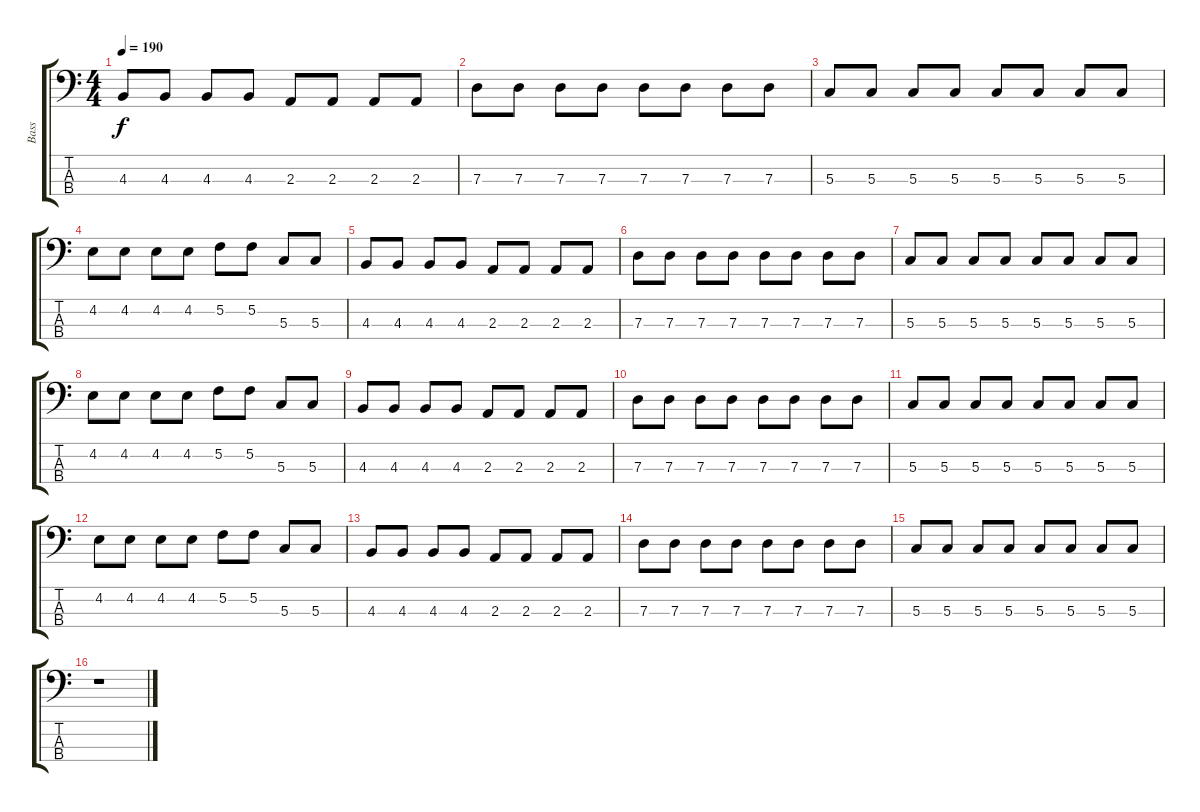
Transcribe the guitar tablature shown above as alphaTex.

\track ("Bass" "Bass") {instrument electricbasspick}
\staff {score tabs}
\tuning (F2 C2 G1 C1) {hide}
\ts (4 4)
\tempo 190
\clef f4
\ks c
4.3.8{dy f} 4.3.8 4.3.8 4.3.8 2.3.8 2.3.8 2.3.8 2.3.8 |
7.3.8 7.3.8 7.3.8 7.3.8 7.3.8 7.3.8 7.3.8 7.3.8 |
5.3.8 5.3.8 5.3.8 5.3.8 5.3.8 5.3.8 5.3.8 5.3.8 |
4.2.8 4.2.8 4.2.8 4.2.8 5.2.8 5.2.8 5.3.8 5.3.8 |
4.3.8 4.3.8 4.3.8 4.3.8 2.3.8 2.3.8 2.3.8 2.3.8 |
7.3.8 7.3.8 7.3.8 7.3.8 7.3.8 7.3.8 7.3.8 7.3.8 |
5.3.8 5.3.8 5.3.8 5.3.8 5.3.8 5.3.8 5.3.8 5.3.8 |
4.2.8 4.2.8 4.2.8 4.2.8 5.2.8 5.2.8 5.3.8 5.3.8 |
4.3.8 4.3.8 4.3.8 4.3.8 2.3.8 2.3.8 2.3.8 2.3.8 |
7.3.8 7.3.8 7.3.8 7.3.8 7.3.8 7.3.8 7.3.8 7.3.8 |
5.3.8 5.3.8 5.3.8 5.3.8 5.3.8 5.3.8 5.3.8 5.3.8 |
4.2.8 4.2.8 4.2.8 4.2.8 5.2.8 5.2.8 5.3.8 5.3.8 |
4.3.8 4.3.8 4.3.8 4.3.8 2.3.8 2.3.8 2.3.8 2.3.8 |
7.3.8 7.3.8 7.3.8 7.3.8 7.3.8 7.3.8 7.3.8 7.3.8 |
5.3.8 5.3.8 5.3.8 5.3.8 5.3.8 5.3.8 5.3.8 5.3.8 |
r.1
